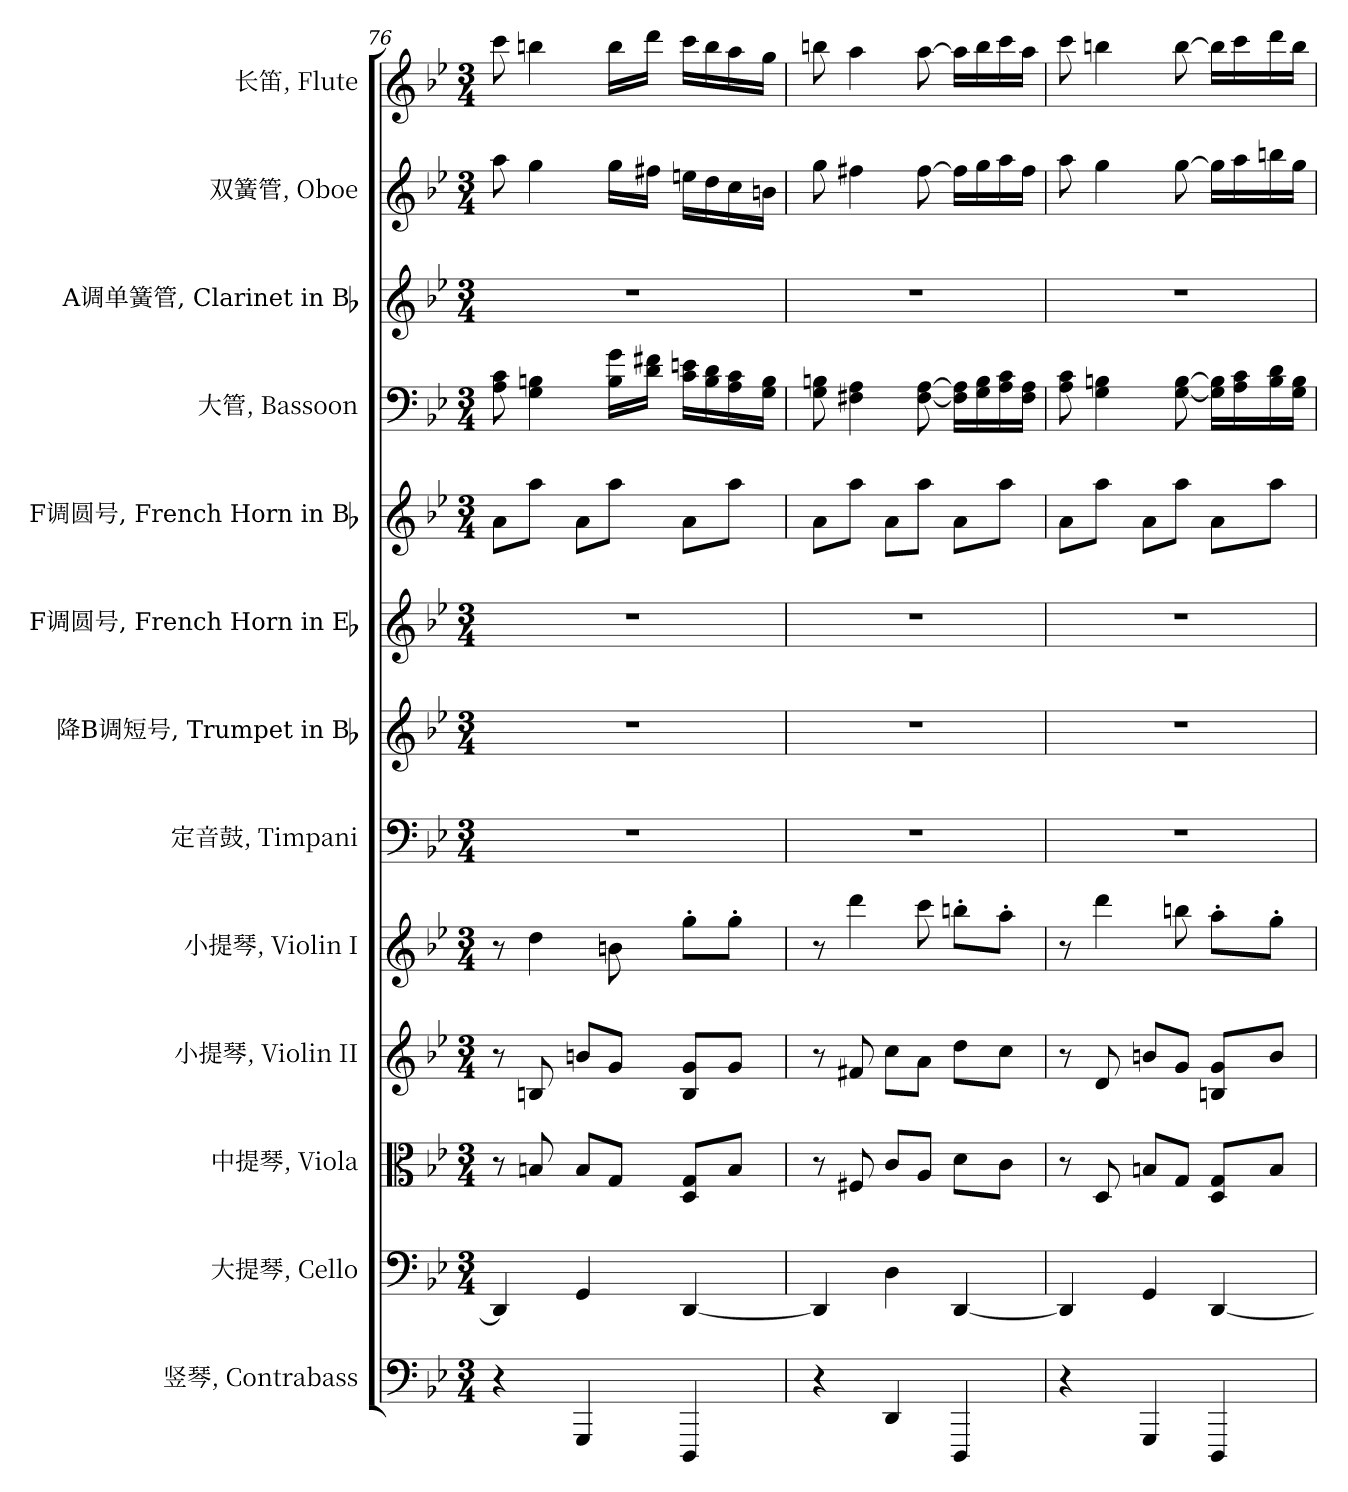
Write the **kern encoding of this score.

**kern	**kern	**kern	**kern	**kern	**kern	**kern	**kern	**kern	**kern	**kern	**kern	**kern
*part13	*part12	*part11	*part10	*part9	*part8	*part7	*part6	*part5	*part4	*part3	*part2	*part1
*staff13	*staff12	*staff11	*staff10	*staff9	*staff8	*staff7	*staff6	*staff5	*staff4	*staff3	*staff2	*staff1
*I"竖琴, Contrabass	*I"大提琴, Cello	*I"中提琴, Viola	*I"小提琴, Violin II	*I"小提琴, Violin I	*I"定音鼓, Timpani	*I"降B调短号, Trumpet in B-flat	*I"F调圆号, French Horn in E-flat	*I"F调圆号, French Horn in B-flat	*I"大管, Bassoon	*I"A调单簧管, Clarinet in B-flat	*I"双簧管, Oboe	*I"长笛, Flute
*	*	*I'Vla.	*I'Vln.	*I'Vln.	*I'Timp.	*	*I'F Hn.	*I'F Hn.	*I'Bsn.	*I'A Cl.	*I'Ob.	*I'Fl.
!!LO:PB:g=z
*clefF4	*clefF4	*clefC3	*clefG2	*clefG2	*clefF4	*clefG2	*clefG2	*clefG2	*clefF4	*clefG2	*clefG2	*clefG2
*	*	*	*	*	*	*ITrd1c2	*ITrd4c7	*ITrd4c7	*	*ITrd1c2	*	*
*k[b-e-]	*k[b-e-]	*k[b-e-]	*k[b-e-]	*k[b-e-]	*k[b-e-]	*k[b-e-a-d-]	*k[b-e-a-]	*k[b-e-a-]	*k[b-e-]	*k[b-e-a-d-]	*k[b-e-]	*k[b-e-]
*M3/4	*M3/4	*M3/4	*M3/4	*M3/4	*M3/4	*M3/4	*M3/4	*M3/4	*M3/4	*M3/4	*M3/4	*M3/4
=76	=76	=76	=76	=76	=76	=76	=76	=76	=76	=76	=76	=76
4r	4DD/]	8r	8r	8r	2.r	2.r	2.r	8d\L	8A\ 8c\	2.r	8aa\	8ccc\
.	.	8Bn/	8Bn/	4dd\	.	.	.	8dd\J	4G\ 4Bn\	.	4gg\	4bbn\
4GGG/	4GG/	8B/L	8bn/L	.	.	.	.	8d\L	.	.	.	.
.	.	8G/J	8g/J	8bn\	.	.	.	8dd\J	16B\ 16g\LL	.	16gg\LL	16bb\LL
.	.	.	.	.	.	.	.	.	16d\ 16f#X\JJ	.	16ff#X\JJ	16ddd\JJ
4DDD/	[4DD/	8D/ 8G/L	8B/ 8g/L	8gg'\L	.	.	.	8d\L	16c\ 16en\LL	.	16een\LL	16ccc\LL
.	.	.	.	.	.	.	.	.	16B\ 16d\	.	16dd\	16bb\
.	.	8B/J	8g/J	8gg'\J	.	.	.	8dd\J	16A\ 16c\	.	16cc\	16aa\
.	.	.	.	.	.	.	.	.	16G\ 16B\JJ	.	16bn\JJ	16gg\JJ
=77	=77	=77	=77	=77	=77	=77	=77	=77	=77	=77	=77	=77
4r	4DD/]	8r	8r	8r	2.r	2.r	2.r	8d\L	8G\ 8Bn\	2.r	8gg\	8bbn\
.	.	8F#X/	8f#X/	4ddd\	.	.	.	8dd\J	4F#X\ 4A\	.	4ff#X\	4aa\
4DD/	4D\	8c/L	8cc\L	.	.	.	.	8d\L	.	.	.	.
.	.	8A/J	8a\J	8ccc\	.	.	.	8dd\J	[8F#\ [8A\	.	[8ff#\	[8aa\
4DDD/	[4DD/	8d\L	8dd\L	8bbn'\L	.	.	.	8d\L	16F#\] 16A\]LL	.	16ff#\LL]	16aa\LL]
.	.	.	.	.	.	.	.	.	16G\ 16B\	.	16gg\	16bb\
.	.	8c\J	8cc\J	8aa'\J	.	.	.	8dd\J	16A\ 16c\	.	16aa\	16ccc\
.	.	.	.	.	.	.	.	.	16F#\ 16A\JJ	.	16ff#\JJ	16aa\JJ
=78	=78	=78	=78	=78	=78	=78	=78	=78	=78	=78	=78	=78
4r	4DD/]	8r	8r	8r	2.r	2.r	2.r	8d\L	8A\ 8c\	2.r	8aa\	8ccc\
.	.	8D/	8d/	4ddd\	.	.	.	8dd\J	4G\ 4Bn\	.	4gg\	4bbn\
4GGG/	4GG/	8Bn/L	8bn/L	.	.	.	.	8d\L	.	.	.	.
.	.	8G/J	8g/J	8bbn\	.	.	.	8dd\J	[8G\ [8B\	.	[8gg\	[8bb\
4DDD/	[4DD/	8D/ 8G/L	8Bn/ 8g/L	8aa'\L	.	.	.	8d\L	16G\] 16B\]LL	.	16gg\LL]	16bb\LL]
.	.	.	.	.	.	.	.	.	16A\ 16c\	.	16aa\	16ccc\
.	.	8B/J	8b/J	8gg'\J	.	.	.	8dd\J	16B\ 16d\	.	16bbn\	16ddd\
.	.	.	.	.	.	.	.	.	16G\ 16B\JJ	.	16gg\JJ	16bb\JJ
=	=	=	=	=	=	=	=	=	=	=	=	=
*-	*-	*-	*-	*-	*-	*-	*-	*-	*-	*-	*-	*-
